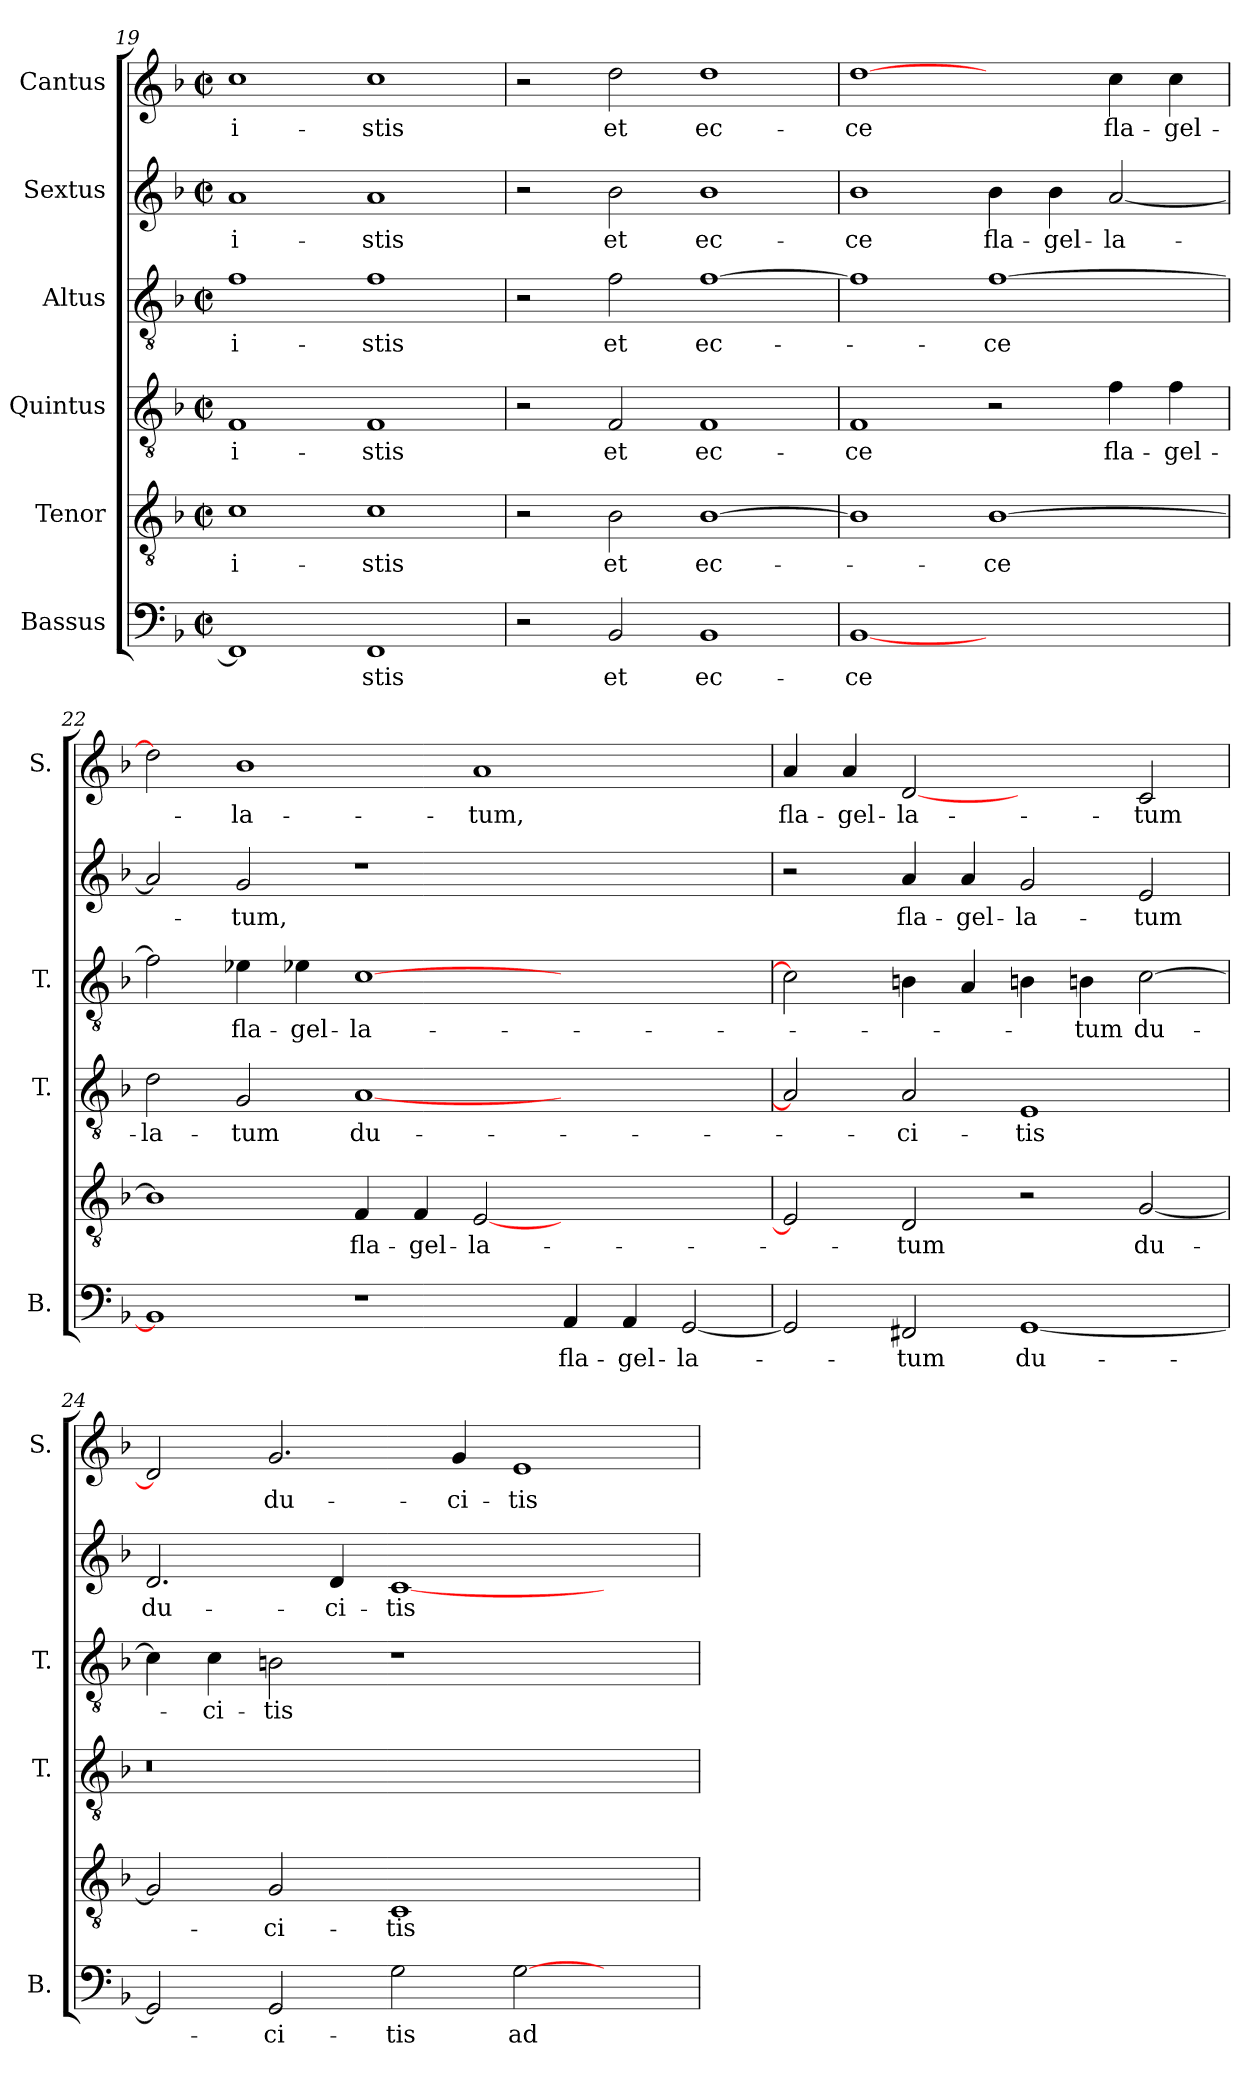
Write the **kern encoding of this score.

**kern	**text	**kern	**text	**kern	**text	**kern	**text	**kern	**text	**kern	**text
*part6	*part6	*part5	*part5	*part4	*part4	*part3	*part3	*part2	*part2	*part1	*part1
*staff6	*staff6	*staff5	*staff5	*staff4	*staff4	*staff3	*staff3	*staff2	*staff2	*staff1	*staff1
*I"Bassus	*	*I"Tenor	*	*I"Quintus	*	*I"Altus	*	*I"Sextus	*	*I"Cantus	*
*I'B.	*	*	*	*I'T.	*	*I'T.	*	*	*	*I'S.	*
*clefF4	*	*clefGv2	*	*clefGv2	*	*clefGv2	*	*clefG2	*	*clefG2	*
*k[b-]	*	*k[b-]	*	*k[b-]	*	*k[b-]	*	*k[b-]	*	*k[b-]	*
*F:	*	*F:	*	*F:	*	*F:	*	*F:	*	*F:	*
*M2/2	*	*M2/2	*	*M2/2	*	*M2/2	*	*M2/2	*	*M2/2	*
*met(c|)	*	*met(c|)	*	*met(c|)	*	*met(c|)	*	*met(c|)	*	*met(c|)	*
=19	=19	=19	=19	=19	=19	=19	=19	=19	=19	=19	=19
1FF/]	.	1c\	-i-	1F/	-i-	1f\	-i-	1a/	-i-	1cc\	-i-
1FF/	-stis	1c\	-stis	1F/	-stis	1f\	-stis	1a/	-stis	1cc\	-stis
=20	=20	=20	=20	=20	=20	=20	=20	=20	=20	=20	=20
2r	.	2r	.	2r	.	2r	.	2r	.	2r	.
2BB-/	et	2B-\	et	2F/	et	2f\	et	2b-\	et	2dd\	et
1BB-/	ec-	[1B-\	ec-	1F/	ec-	[1f\	ec-	1b-\	ec-	1dd\	ec-
=21	=21	=21	=21	=21	=21	=21	=21	=21	=21	=21	=21
[1BB-/	-ce	1B-\]	.	1F/	-ce	1f\]	.	1b-\	-ce	[1dd\	-ce
1ryy	.	[1B-\	-ce	2r	.	[1f\	-ce	4b-\	fla-	2ryy	.
.	.	.	.	.	.	.	.	4b-\	-gel-	.	.
.	.	.	.	4f\	fla-	.	.	[2a/	-la-	4cc\	fla-
.	.	.	.	4f\	-gel-	.	.	.	.	4cc\	-gel-
=22	=22	=22	=22	=22	=22	=22	=22	=22	=22	=22	=22
1BB-/]	.	1B-\]	.	2d\	-la-	2f\]	.	2a/]	.	2dd\]	.
.	.	.	.	2G/	-tum	4e-X\	fla-	2g/	-tum,	1b-\	-la-
.	.	.	.	.	.	4e-X\	-gel-	.	.	.	.
1r	.	4F/	fla-	[1A/	du-	[1c\	-la-	1r	.	.	.
.	.	4F/	-gel-	.	.	.	.	.	.	.	.
.	.	[2E/	-la-	.	.	.	.	.	.	1a/	-tum,
4AA/	fla-	1ryy	.	1ryy	.	1ryy	.	1ryy	.	.	.
4AA/	-gel-	.	.	.	.	.	.	.	.	.	.
[2GG/	-la-	.	.	.	.	.	.	.	.	2ryy	.
=23	=23	=23	=23	=23	=23	=23	=23	=23	=23	=23	=23
2GG/]	.	2E/]	.	2A/]	.	2c\]	.	2r	.	4a/	fla-
.	.	.	.	.	.	.	.	.	.	4a/	-gel-
2FF#X/	-tum	2D/	-tum	2A/	-ci-	4Bn\	.	4a/	fla-	[2d/	-la-
.	.	.	.	.	.	4A/	.	4a/	-gel-	.	.
[1GG/	du-	2r	.	1E/	-tis	4Bn\	.	2g/	-la-	2ryy	.
.	.	.	.	.	.	4Bn\	-tum	.	.	.	.
.	.	[2G/	du-	.	.	[2c\	du-	2e/	-tum	2c/	-tum
=24	=24	=24	=24	=24	=24	=24	=24	=24	=24	=24	=24
!	!	!	!	!LO:N:vis=0	!	!	!	!	!	!	!
2GG/]	.	2G/]	.	1r	.	4c\]	.	2.d/	du-	2d/]	.
.	.	.	.	.	.	4c\	-ci-	.	.	.	.
2GG/	-ci-	2G/	-ci-	.	.	2Bn\	-tis	.	.	2.g/	du-
.	.	.	.	.	.	.	.	4d/	-ci-	.	.
2G\	-tis	1C/	-tis	1ryy	.	1r	.	[1c/	-tis	.	.
.	.	.	.	.	.	.	.	.	.	4g/	-ci-
[2G\	ad	.	.	.	.	.	.	.	.	1e/	-tis
2ryy	.	2ryy	.	2ryy	.	2ryy	.	2ryy	.	.	.
=	=	=	=	=	=	=	=	=	=	=	=
*-	*-	*-	*-	*-	*-	*-	*-	*-	*-	*-	*-
